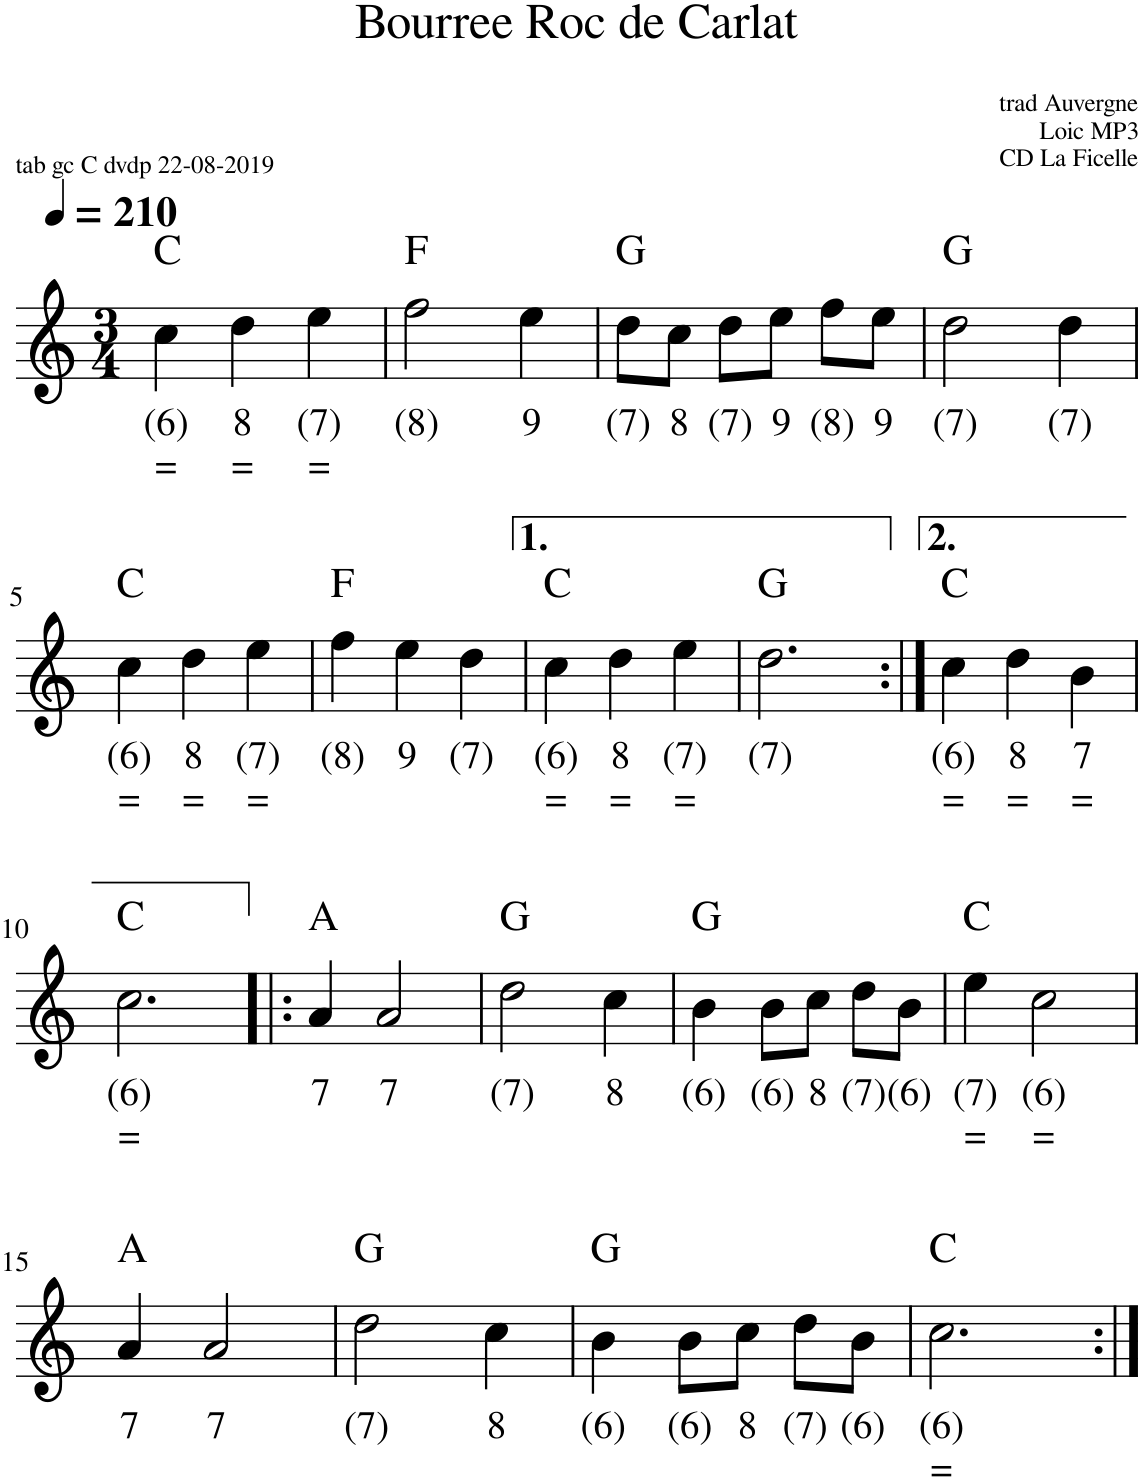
**kern	**text	**text	**harte
*part1	*part1	*part1	*part1
*staff1	*staff1	*staff1	*
*I"Stem	*	*	*
*clefG2	*	*	*
*k[]	*	*	*
*M3/4	*	*	*
*MM210	*	*	*
=1	=1	=1	=1
!	!LO:LY:b	!LO:LY:b	!
4cc\	(6)	=	C:maj
!	!LO:LY:b	!LO:LY:b	!
4dd\	8	=	.
!	!LO:LY:b	!LO:LY:b	!
4ee\	(7)	=	.
=2	=2	=2	=2
!	!LO:LY:b	!	!
2ff\	(8)	.	F:maj
!	!LO:LY:b	!	!
4ee\	9	.	.
=3	=3	=3	=3
!	!LO:LY:b	!	!
8dd\L	(7)	.	G:maj
!	!LO:LY:b	!	!
8cc\J	8	.	.
!	!LO:LY:b	!	!
8dd\L	(7)	.	.
!	!LO:LY:b	!	!
8ee\J	9	.	.
!	!LO:LY:b	!	!
8ff\L	(8)	.	.
!	!LO:LY:b	!	!
8ee\J	9	.	.
=4	=4	=4	=4
!	!LO:LY:b	!	!
2dd\	(7)	.	G:maj
!	!LO:LY:b	!	!
4dd\	(7)	.	.
!!LO:LB:g=z
=5	=5	=5	=5
!	!LO:LY:b	!LO:LY:b	!
4cc\	(6)	=	C:maj
!	!LO:LY:b	!LO:LY:b	!
4dd\	8	=	.
!	!LO:LY:b	!LO:LY:b	!
4ee\	(7)	=	.
=6	=6	=6	=6
!	!LO:LY:b	!	!
4ff\	(8)	.	F:maj
!	!LO:LY:b	!	!
4ee\	9	.	.
!	!LO:LY:b	!	!
4dd\	(7)	.	.
=7	=7	=7	=7
!	!LO:LY:b	!LO:LY:b	!
4cc\	(6)	=	C:maj
!	!LO:LY:b	!LO:LY:b	!
4dd\	8	=	.
!	!LO:LY:b	!LO:LY:b	!
4ee\	(7)	=	.
=8	=8	=8	=8
!	!LO:LY:b	!	!
2.dd\	(7)	.	G:maj
=9:|!	=9:|!	=9:|!	=9:|!
!	!LO:LY:b	!LO:LY:b	!
4cc\	(6)	=	C:maj
!	!LO:LY:b	!LO:LY:b	!
4dd\	8	=	.
!	!LO:LY:b	!LO:LY:b	!
4b\	7	=	.
!!LO:LB:g=z
=10	=10	=10	=10
!	!LO:LY:b	!LO:LY:b	!
2.cc\	(6)	=	C:maj
=11!|:	=11!|:	=11!|:	=11!|:
!	!LO:LY:b	!	!
4a/	7	.	A:maj
!	!LO:LY:b	!	!
2a/	7	.	.
=12	=12	=12	=12
!	!LO:LY:b	!	!
2dd\	(7)	.	G:maj
!	!LO:LY:b	!	!
4ccn\	8	.	.
=13	=13	=13	=13
!	!LO:LY:b	!	!
4b\	(6)	.	.
!	!LO:LY:b	!	!
8b\L	(6)	.	.
!	!LO:LY:b	!	!
8cc\J	8	.	.
!	!LO:LY:b	!	!
8dd\L	(7)	.	.
!	!LO:LY:b	!	!
8b\J	(6)	.	.
=14	=14	=14	=14
!	!LO:LY:b	!LO:LY:b	!
4ee\	(7)	=	C:maj
!	!LO:LY:b	!LO:LY:b	!
2cc\	(6)	=	.
!!LO:LB:g=z
=15	=15	=15	=15
!	!LO:LY:b	!	!
4a/	7	.	A:maj
!	!LO:LY:b	!	!
2a/	7	.	.
=16	=16	=16	=16
!	!LO:LY:b	!	!
2dd\	(7)	.	G:maj
!	!LO:LY:b	!	!
4ccn\	8	.	.
=17	=17	=17	=17
!	!LO:LY:b	!	!
4b\	(6)	.	.
!	!LO:LY:b	!	!
8b\L	(6)	.	.
!	!LO:LY:b	!	!
8cc\J	8	.	.
!	!LO:LY:b	!	!
8dd\L	(7)	.	.
!	!LO:LY:b	!	!
8b\J	(6)	.	.
=18	=18	=18	=18
!	!LO:LY:b	!LO:LY:b	!
2.cc\	(6)	=	.
=:|!	=:|!	=:|!	=:|!
*-	*-	*-	*-
